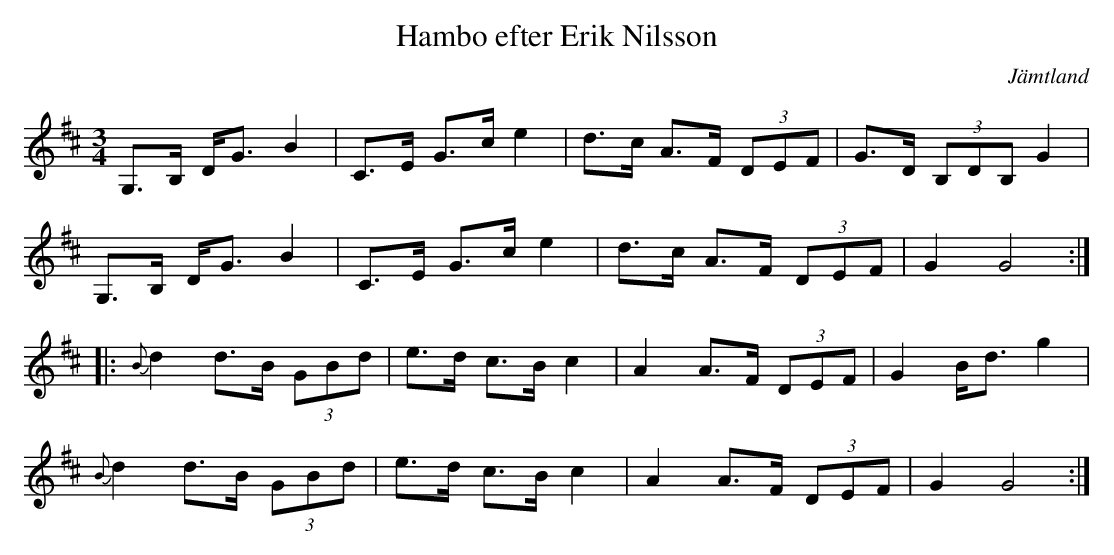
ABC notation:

X:1
T:Hambo efter Erik Nilsson
O:Jämtland
M:3/4
L:1/8
K:D
G,>B, D<G B2|C>E G>c e2|d>c A>F (3DEF|G>D (3B,DB, G2|
G,>B, D<G B2|C>E G>c e2|d>c A>F (3DEF|G2 G4:|
|:{B}d2 d>B (3GBd|e>d c>B c2|A2 A>F (3DEF|G2 B<d g2|
{B}d2 d>B (3GBd|e>d c>B c2|A2 A>F (3DEF|G2 G4:|
